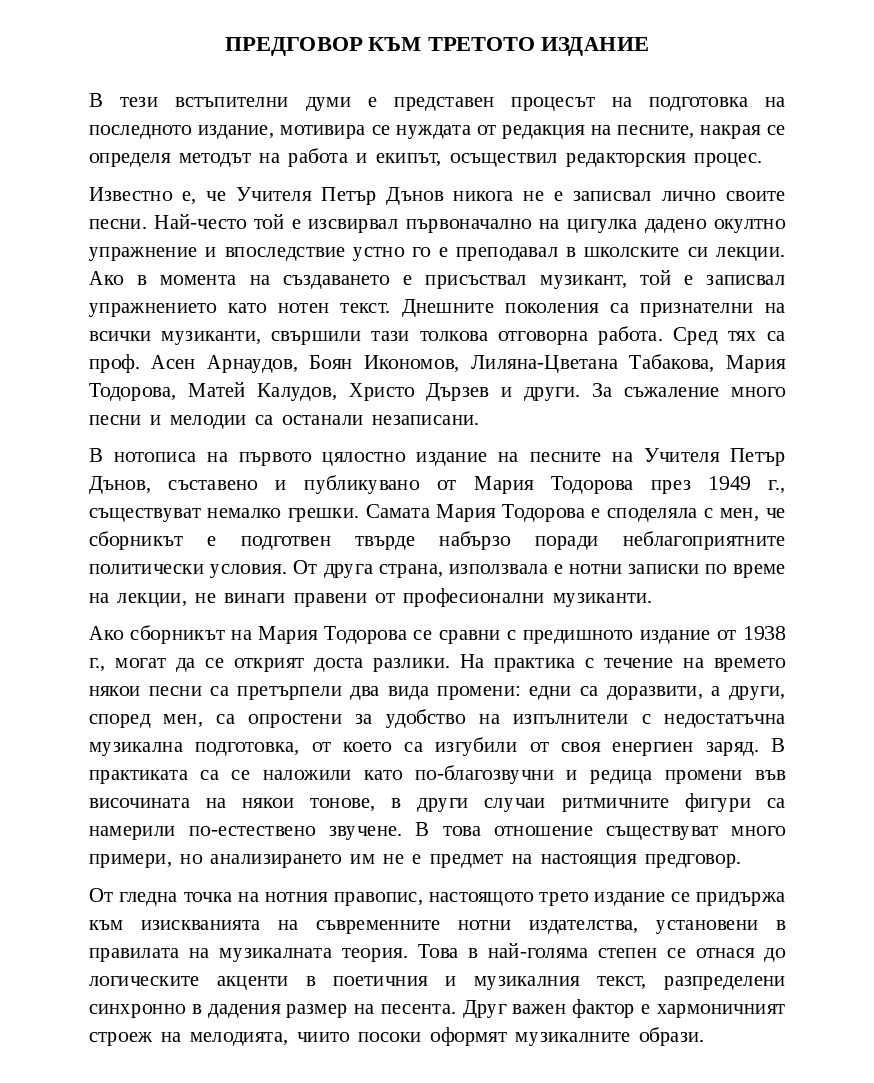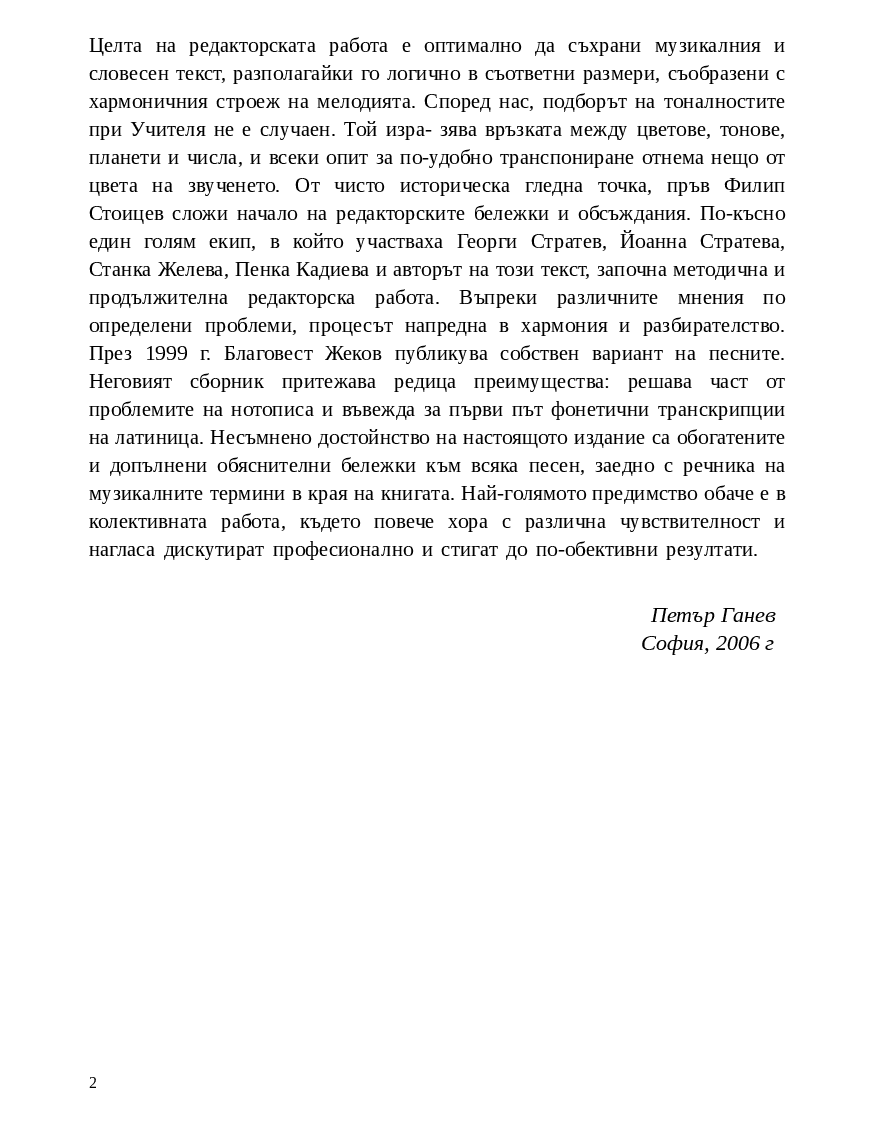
\version "2.24.2"

% include paper part and global functions
\include "include/globals.ily"

\bookpart {
  \paper {
    print-all-headers = ##f
    print-page-number = ##t
    print-first-page-number = ##f

    % put page numbers on the bottom
    oddHeaderMarkup = \markup ""
    evenHeaderMarkup = \markup ""
    oddFooterMarkup = \markup
    \fill-line {
      ""
      \if \should-print-page-number \fromproperty #'page:page-number-string
    }
    evenFooterMarkup = \markup
    \fill-line {
      \if \should-print-page-number \fromproperty #'page:page-number-string
      ""
    }

    left-margin = 1.5\cm
    right-margin = 1.5\cm
    top-margin = 1.6\cm
    bottom-margin = 1.2\cm
    ragged-bottom = ##t % do not spread the staves to fill the whole vertical space
  }

  \tocItem \markup "Предговор към третото издание"
  \markup \fontsize  #+3.0 { \fill-line \bold {"ПРЕДГОВОР КЪМ ТРЕТОТО ИЗДАНИЕ"} }

  \markup \fontsize #+2.5 {
    \vspace #1.5 \override #'(baseline-skip . 2.7)
    \justify {

      В тези встъпителни думи е представен процесът на
      подготовка на последното издание, мотивира се нуждата от
      редакция на песните, накрая се определя методът на работа и
      екипът, осъществил редакторския процес.
    }
  }
  \markup \fontsize #+2.5 {
    \vspace #0.9  \override #'(baseline-skip . 2.7)
    \justify {

      Известно е, че Учителя Петър Дънов никога не е записвал
      лично своите песни. Най-често той е изсвирвал първоначално на
      цигулка дадено окултно упражнение и впоследствие устно го е
      преподавал в школските си лекции. Ако в момента на създаването
      е присъствал музикант, той е записвал упражнението като нотен
      текст. Днешните поколения са признателни на всички музиканти,
      свършили тази толкова отговорна работа. Сред тях са проф. Асен
      Арнаудов, Боян Икономов, Лиляна-Цветана Табакова, Мария
      Тодорова, Матей Калудов, Христо Дързев и други. За съжаление
      много песни и мелодии са останали незаписани.
    }
  }
  \markup \fontsize #+2.5 {
    \vspace #0.9  \override #'(baseline-skip . 2.7)
    \justify {

      В нотописа на първото цялостно издание на песните на
      Учителя Петър Дънов, съставено и публикувано от Мария
      Тодорова през 1949 г., съществуват немалко грешки. Самата
      Мария Тодорова е споделяла с мен, че сборникът е подготвен
      твърде набързо поради неблагоприятните политически условия.
      От друга страна, използвала е нотни записки по време на лекции,
      не винаги правени от професионални музиканти.
    }
  }
  \markup \fontsize #+2.5 {
   \vspace #0.9  \override #'(baseline-skip . 2.7)
    \justify {
      Ако сборникът на Мария Тодорова се сравни с предишното
      издание от 1938 г., могат да се открият доста разлики. На практика
      с течение на времето някои песни са претърпели два вида промени:
      едни са доразвити, а други, според мен, са опростени за удобство
      на изпълнители с недостатъчна музикална подготовка, от което са
      изгубили от своя енергиен заряд. В практиката са се наложили като
      по-благозвучни и редица промени във височината на някои тонове,
      в други случаи ритмичните фигури са намерили по-естествено
      звучене. В това отношение съществуват много примери, но
      анализирането им не е предмет на настоящия предговор.
    }
  }

  \markup \fontsize #+2.5 {
    \vspace #0.9  \override #'(baseline-skip . 2.7)
    \justify {

      От гледна точка на нотния правопис, настоящото трето
      издание се придържа към изискванията на съвременните нотни
      издателства, установени в правилата на музикалната теория. Това
      в най-голяма степен се отнася до логическите акценти в поетичния
      и музикалния текст, разпределени синхронно в дадения размер на
      песента. Друг важен фактор е хармоничният строеж на мелодията,
      чиито посоки оформят музикалните образи.
    }
  }

  \markup \fontsize #+2.5 {
    \vspace #0.9  \override #'(baseline-skip . 2.7)
    \justify {
      Целта на редакторската работа е оптимално да съхрани
      музикалния и словесен текст, разполагайки го логично в съответни
      размери, съобразени с хармоничния строеж на мелодията. Според
      нас, подборът на тоналностите при Учителя не е случаен. Той изра-
      зява връзката между цветове, тонове, планети и числа, и всеки опит
      за по-удобно транспониране отнема нещо от цвета на звученето.
      От чисто историческа гледна точка, пръв Филип Стоицев
      сложи начало на редакторските бележки и обсъждания. По-късно
      един голям екип, в който участваха Георги Стратев, Йоанна
      Стратева, Станка Желева, Пенка Кадиева и авторът на този
      текст, започна методична и продължителна редакторска работа.
      Въпреки различните мнения по определени проблеми, процесът
      напредна в хармония и разбирателство. През 1999 г. Благовест
      Жеков публикува собствен вариант на песните. Неговият сборник
      притежава редица преимущества: решава част от проблемите
      на нотописа и въвежда за първи път фонетични транскрипции
      на латиница. Несъмнено достойнство на настоящото издание са
      обогатените и допълнени обяснителни бележки към всяка песен,
      заедно с речника на музикалните термини в края на книгата.
      Най-голямото предимство обаче е в колективната работа, където
      повече хора с различна чувствителност и нагласа дискутират
      професионално и стигат до по-обективни резултати.
    }
  }

  \markup \fontsize #+3 \raise #0 \override #'(baseline-skip . 2.7) {
    \column {
    \line {"  "}
      \line {"  "}

      \fill-line { "" ""  \italic {"Петър Ганев  "} }
      \fill-line { "" ""  \italic {"София, 2006 г  "} }
    }
  }


} % bookpart